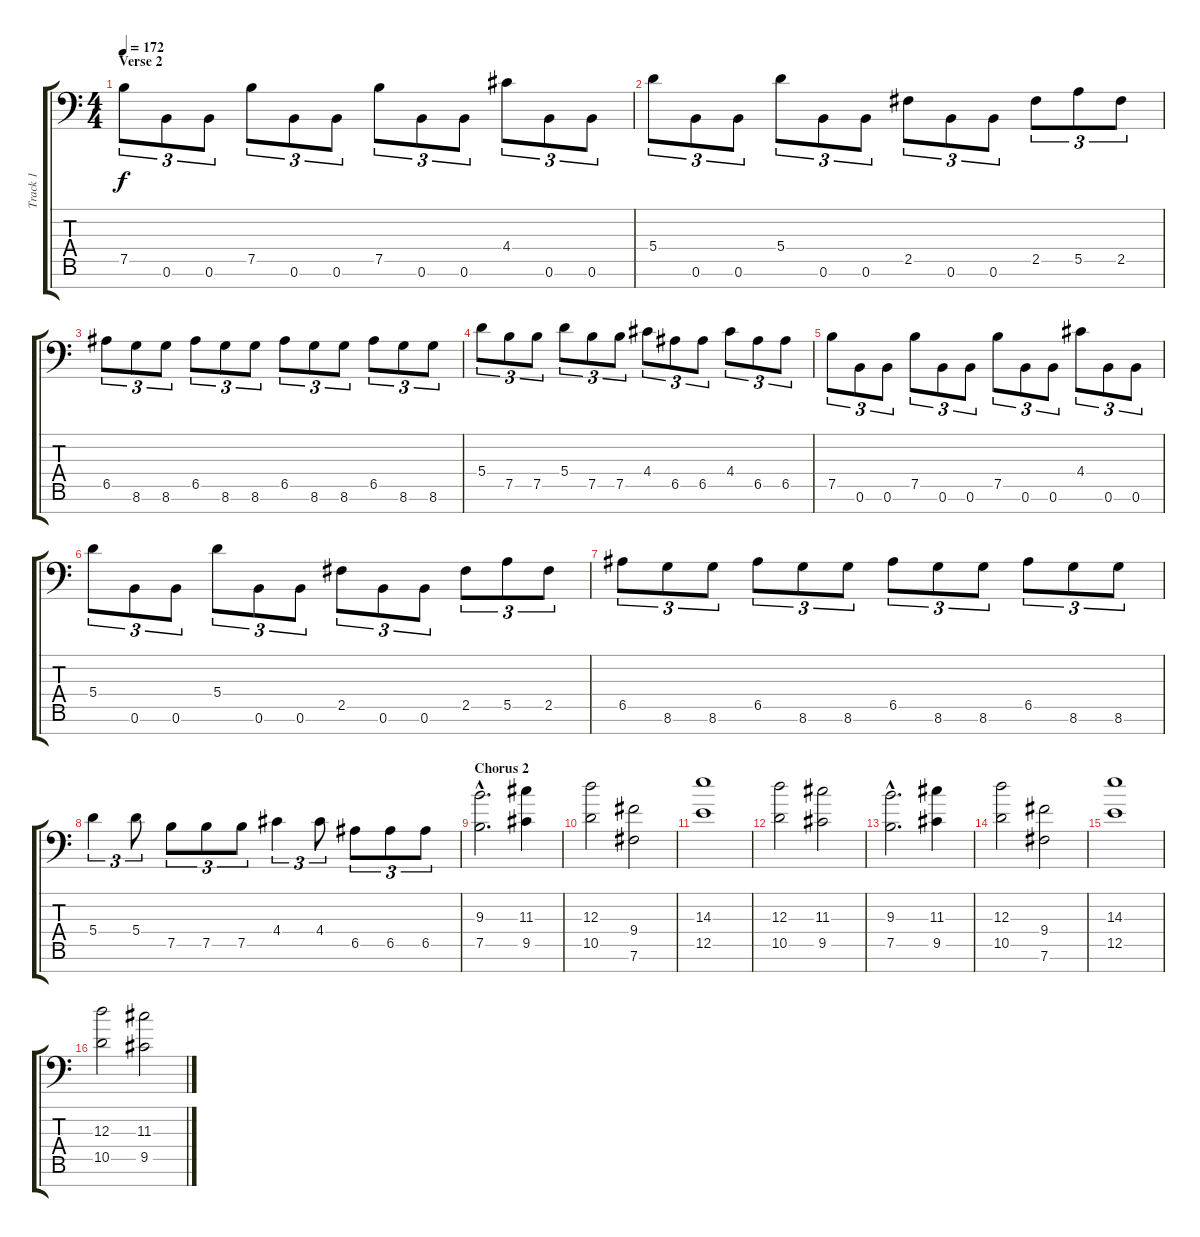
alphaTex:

\track ("Track 1" "Track 1") {instrument distortionguitar}
\staff {score tabs}
\tuning (B3 Gb3 D3 A2 E2 B1 Gb1) {hide}
\ts (4 4)
\section ("" "Verse 2")
\tempo 172
\clef f4
\ks c
7.5.8{tu (3 2) dy f} 0.6.8{tu (3 2)} 0.6.8{tu (3 2)} 7.5.8{tu (3 2)} 0.6.8{tu (3 2)} 0.6.8{tu (3 2)} 7.5.8{tu (3 2)} 0.6.8{tu (3 2)} 0.6.8{tu (3 2)} 4.4.8{tu (3 2)} 0.6.8{tu (3 2)} 0.6.8{tu (3 2)} |
5.4.8{tu (3 2)} 0.6.8{tu (3 2)} 0.6.8{tu (3 2)} 5.4.8{tu (3 2)} 0.6.8{tu (3 2)} 0.6.8{tu (3 2)} 2.5.8{tu (3 2)} 0.6.8{tu (3 2)} 0.6.8{tu (3 2)} 2.5.8{tu (3 2)} 5.5.8{tu (3 2)} 2.5.8{tu (3 2)} |
6.5.8{tu (3 2)} 8.6.8{tu (3 2)} 8.6.8{tu (3 2)} 6.5.8{tu (3 2)} 8.6.8{tu (3 2)} 8.6.8{tu (3 2)} 6.5.8{tu (3 2)} 8.6.8{tu (3 2)} 8.6.8{tu (3 2)} 6.5.8{tu (3 2)} 8.6.8{tu (3 2)} 8.6.8{tu (3 2)} |
5.4.8{tu (3 2)} 7.5.8{tu (3 2)} 7.5.8{tu (3 2)} 5.4.8{tu (3 2)} 7.5.8{tu (3 2)} 7.5.8{tu (3 2)} 4.4.8{tu (3 2)} 6.5.8{tu (3 2)} 6.5.8{tu (3 2)} 4.4.8{tu (3 2)} 6.5.8{tu (3 2)} 6.5.8{tu (3 2)} |
7.5.8{tu (3 2)} 0.6.8{tu (3 2)} 0.6.8{tu (3 2)} 7.5.8{tu (3 2)} 0.6.8{tu (3 2)} 0.6.8{tu (3 2)} 7.5.8{tu (3 2)} 0.6.8{tu (3 2)} 0.6.8{tu (3 2)} 4.4.8{tu (3 2)} 0.6.8{tu (3 2)} 0.6.8{tu (3 2)} |
5.4.8{tu (3 2)} 0.6.8{tu (3 2)} 0.6.8{tu (3 2)} 5.4.8{tu (3 2)} 0.6.8{tu (3 2)} 0.6.8{tu (3 2)} 2.5.8{tu (3 2)} 0.6.8{tu (3 2)} 0.6.8{tu (3 2)} 2.5.8{tu (3 2)} 5.5.8{tu (3 2)} 2.5.8{tu (3 2)} |
6.5.8{tu (3 2)} 8.6.8{tu (3 2)} 8.6.8{tu (3 2)} 6.5.8{tu (3 2)} 8.6.8{tu (3 2)} 8.6.8{tu (3 2)} 6.5.8{tu (3 2)} 8.6.8{tu (3 2)} 8.6.8{tu (3 2)} 6.5.8{tu (3 2)} 8.6.8{tu (3 2)} 8.6.8{tu (3 2)} |
5.4.4{tu (3 2)} 5.4.8{tu (3 2)} 7.5.8{tu (3 2)} 7.5.8{tu (3 2)} 7.5.8{tu (3 2)} 4.4.4{tu (3 2)} 4.4.8{tu (3 2)} 6.5.8{tu (3 2)} 6.5.8{tu (3 2)} 6.5.8{tu (3 2)} |
\section ("" "Chorus 2")
(9.3{hac} 7.5{hac}).2{d} (11.3 9.5).4 |
(12.3 10.5).2 (9.4 7.6).2 |
(14.3 12.5).1 |
(12.3 10.5).2 (11.3 9.5).2 |
(9.3{hac} 7.5{hac}).2{d} (11.3 9.5).4 |
(12.3 10.5).2 (9.4 7.6).2 |
(14.3 12.5).1 |
(12.3 10.5).2 (11.3 9.5).2
